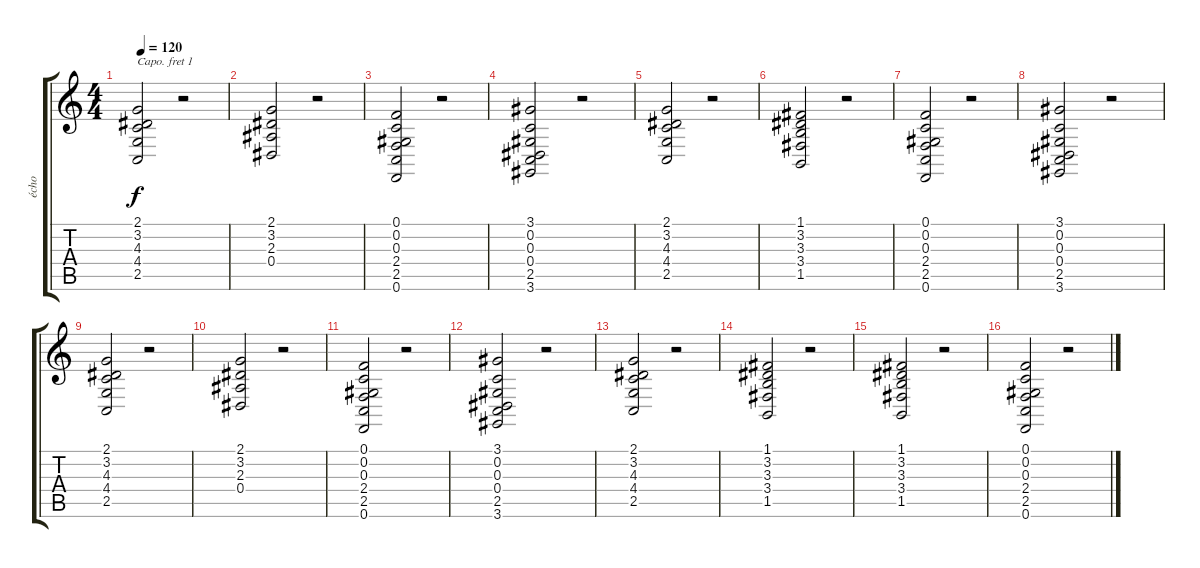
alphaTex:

\track ("écho" "écho") {instrument pad4choir}
\staff {score tabs}
\capo 1
\tuning (E4 B3 G3 D3 A2 E2) {hide}
\ts (4 4)
\tempo 120
\clef g2
\ks c
(2.1 3.2 4.3 4.4 2.5).2{dy f} r.2 |
(2.1 3.2 2.3 0.4).2 r.2 |
(0.1 0.2 0.3 2.4 2.5 0.6).2 r.2 |
(3.1 0.2 0.3 0.4 2.5 3.6).2 r.2 |
(2.1 3.2 4.3 4.4 2.5).2 r.2 |
(1.1 3.2 3.3 3.4 1.5).2 r.2 |
(0.1 0.2 0.3 2.4 2.5 0.6).2 r.2 |
(3.1 0.2 0.3 0.4 2.5 3.6).2 r.2 |
(2.1 3.2 4.3 4.4 2.5).2 r.2 |
(2.1 3.2 2.3 0.4).2 r.2 |
(0.1 0.2 0.3 2.4 2.5 0.6).2 r.2 |
(3.1 0.2 0.3 0.4 2.5 3.6).2 r.2 |
(2.1 3.2 4.3 4.4 2.5).2 r.2 |
(1.1 3.2 3.3 3.4 1.5).2 r.2 |
(1.1 3.2 3.3 3.4 1.5).2 r.2 |
(0.1 0.2 0.3 2.4 2.5 0.6).2 r.2
